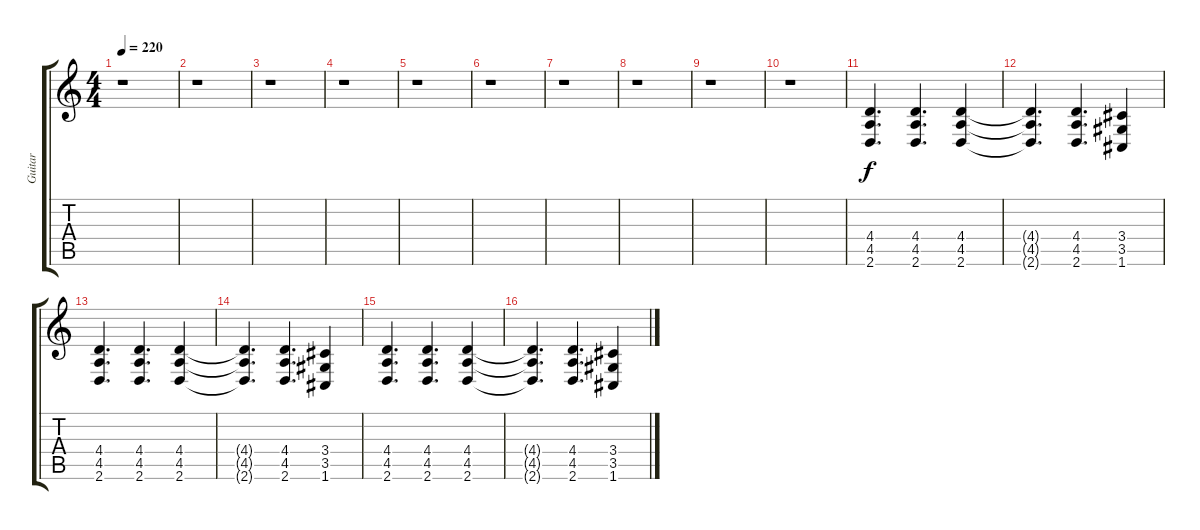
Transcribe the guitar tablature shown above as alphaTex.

\track ("Guitar" "Guitar") {instrument distortionguitar}
\staff {score tabs}
\tuning (C4 G3 Eb3 Bb2 F2 C2) {hide}
\ts (4 4)
\tempo 220
\clef g2
\ks c
r.1{dy f} |
r.1 |
r.1 |
r.1 |
r.1 |
r.1 |
r.1 |
r.1 |
r.1 |
r.1 |
(4.4 4.5 2.6).4{d} (4.4 4.5 2.6).4{d} (4.4 4.5 2.6).4 |
(4.4{t} 4.5{t} 2.6{t}).4{d} (4.4 4.5 2.6).4{d} (3.4 3.5 1.6).4 |
(4.4 4.5 2.6).4{d} (4.4 4.5 2.6).4{d} (4.4 4.5 2.6).4 |
(4.4{t} 4.5{t} 2.6{t}).4{d} (4.4 4.5 2.6).4{d} (3.4 3.5 1.6).4 |
(4.4 4.5 2.6).4{d} (4.4 4.5 2.6).4{d} (4.4 4.5 2.6).4 |
(4.4{t} 4.5{t} 2.6{t}).4{d} (4.4 4.5 2.6).4{d} (3.4 3.5 1.6).4
